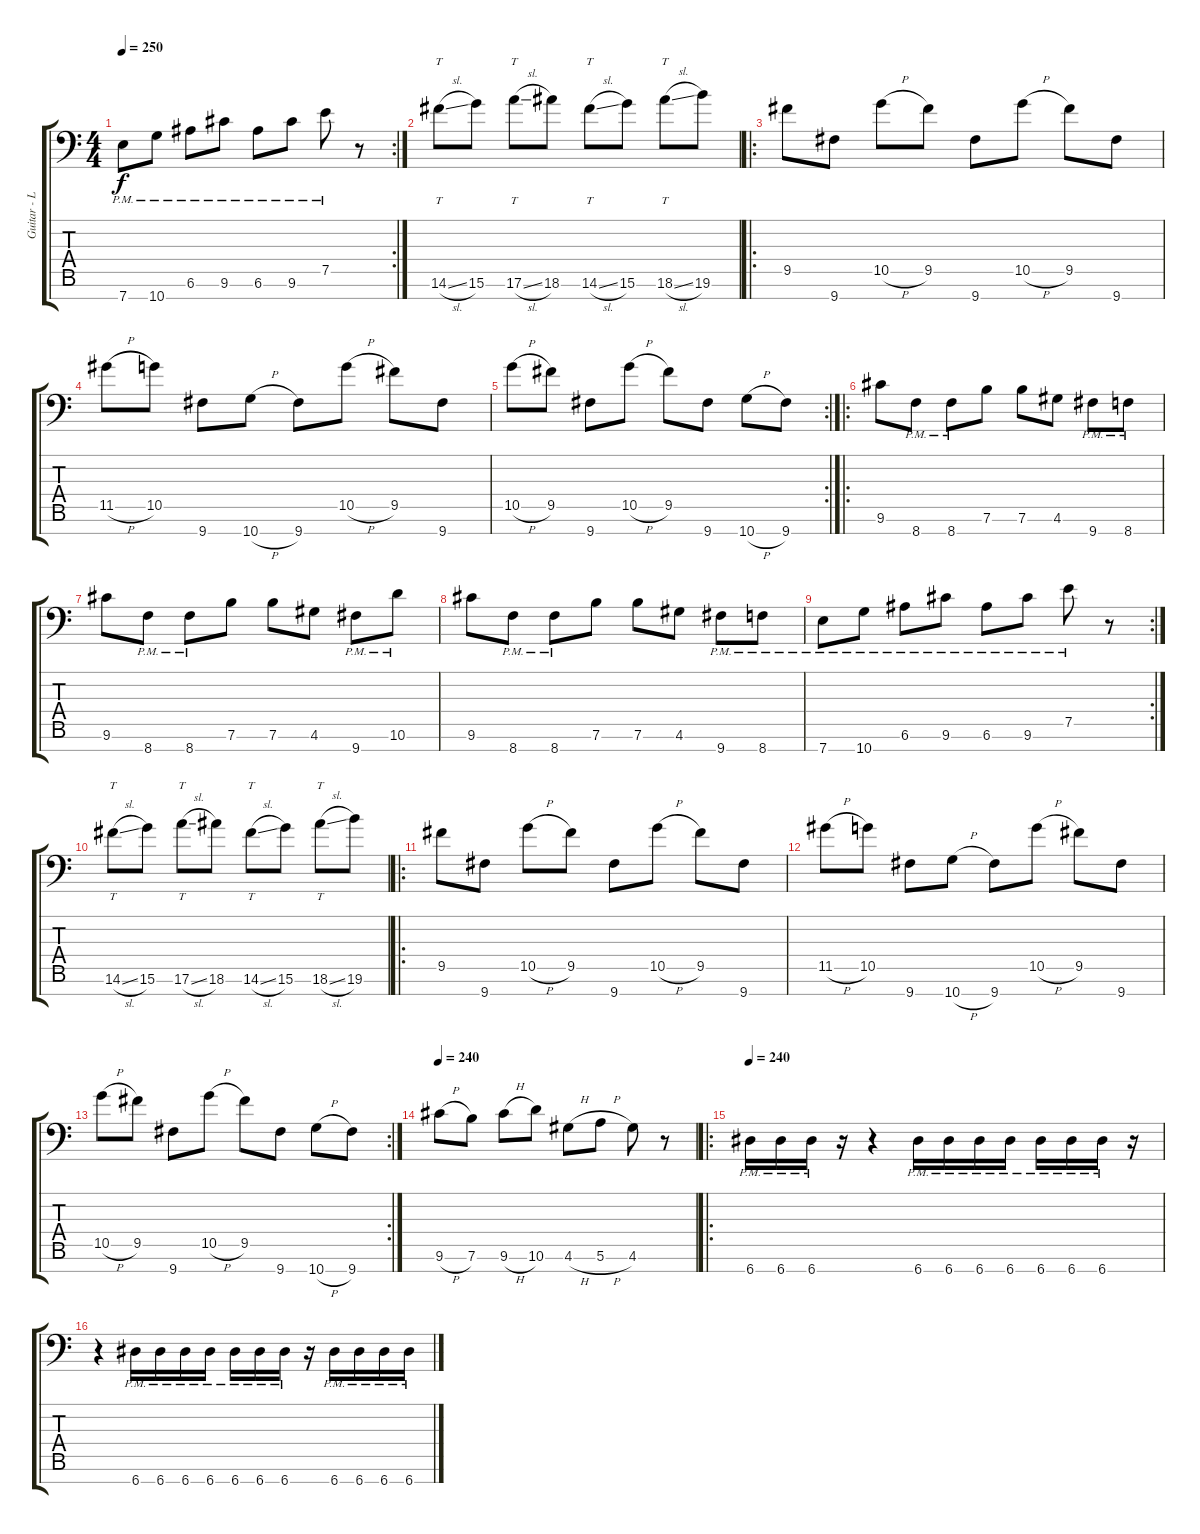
\track ("Guitar - Left channel" "Guitar - L") {instrument distortionguitar}
\staff {score tabs}
\tuning (E4 B3 G3 D3 A2 E2 A1) {hide}
\rc 2
\ts (4 4)
\tempo 250
\clef f4
\ks c
7.7{pm}.8{dy f} 10.7{pm}.8 6.6{pm}.8 9.6{pm}.8 6.6{pm}.8 9.6{pm}.8 7.5{pm}.8 r.8 |
14.6{sl}.8{tt} 15.6.8 17.6{sl}.8{tt} 18.6.8 14.6{sl}.8{tt} 15.6.8 18.6{sl}.8{tt} 19.6.8 |
\ro
9.5.8 9.7.8 10.5{h}.8 9.5.8 9.7.8 10.5{h}.8 9.5.8 9.7.8 |
11.5{h}.8 10.5.8 9.7.8 10.7{h}.8 9.7.8 10.5{h}.8 9.5.8 9.7.8 |
\rc 2
10.5{h}.8 9.5.8 9.7.8 10.5{h}.8 9.5.8 9.7.8 10.7{h}.8 9.7.8 |
\ro
9.6.8 8.7{pm}.8 8.7{pm}.8 7.6.8 7.6.8 4.6.8 9.7{pm}.8 8.7{pm}.8 |
9.6.8 8.7{pm}.8 8.7{pm}.8 7.6.8 7.6.8 4.6.8 9.7{pm}.8 10.6{pm}.8 |
9.6.8 8.7{pm}.8 8.7{pm}.8 7.6.8 7.6.8 4.6.8 9.7{pm}.8 8.7{pm}.8 |
\rc 2
7.7{pm}.8 10.7{pm}.8 6.6{pm}.8 9.6{pm}.8 6.6{pm}.8 9.6{pm}.8 7.5{pm}.8 r.8 |
14.6{sl}.8{tt} 15.6.8 17.6{sl}.8{tt} 18.6.8 14.6{sl}.8{tt} 15.6.8 18.6{sl}.8{tt} 19.6.8 |
\ro
9.5.8 9.7.8 10.5{h}.8 9.5.8 9.7.8 10.5{h}.8 9.5.8 9.7.8 |
11.5{h}.8 10.5.8 9.7.8 10.7{h}.8 9.7.8 10.5{h}.8 9.5.8 9.7.8 |
\rc 2
10.5{h}.8 9.5.8 9.7.8 10.5{h}.8 9.5.8 9.7.8 10.7{h}.8 9.7.8 |
\tempo 240
9.6{h}.8 7.6.8 9.6{h}.8 10.6.8 4.6{h}.8 5.6{h}.8 4.6.8 r.8 |
\ro
\tempo 240
6.7{pm}.16 6.7{pm}.16 6.7{pm}.16 r.16 r.4 6.7{pm}.16 6.7{pm}.16 6.7{pm}.16 6.7{pm}.16 6.7{pm}.16 6.7{pm}.16 6.7{pm}.16 r.16 |
r.4 6.7{pm}.16 6.7{pm}.16 6.7{pm}.16 6.7{pm}.16 6.7{pm}.16 6.7{pm}.16 6.7{pm}.16 r.16 6.7{pm}.16 6.7{pm}.16 6.7{pm}.16 6.7{pm}.16
